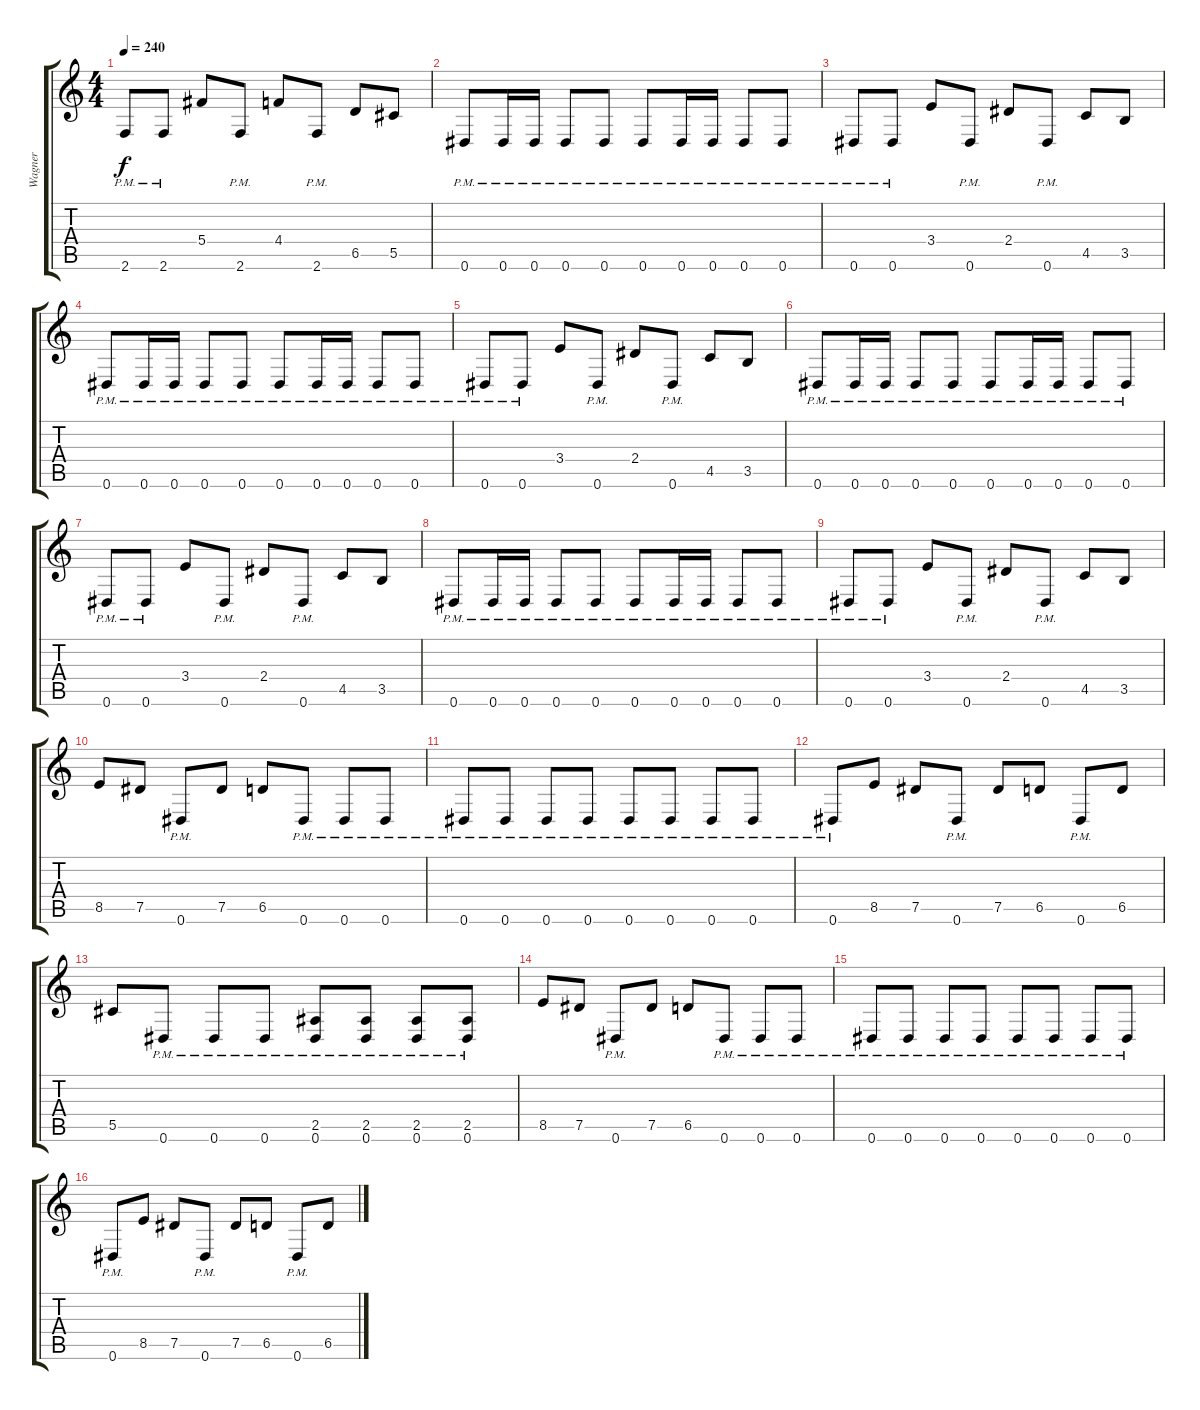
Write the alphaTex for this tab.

\track ("Wagner" "Wagner") {instrument distortionguitar}
\staff {score tabs}
\tuning (Eb4 Bb3 Gb3 Db3 Ab2 Eb2) {hide}
\ts (4 4)
\tempo 240
\clef g2
\ks c
2.6{pm}.8{dy f} 2.6{pm}.8 5.4.8 2.6{pm}.8 4.4.8 2.6{pm}.8 6.5.8 5.5.8 |
0.6{pm}.8 0.6{pm}.16 0.6{pm}.16 0.6{pm}.8 0.6{pm}.8 0.6{pm}.8 0.6{pm}.16 0.6{pm}.16 0.6{pm}.8 0.6{pm}.8 |
0.6{pm}.8 0.6{pm}.8 3.4.8 0.6{pm}.8 2.4.8 0.6{pm}.8 4.5.8 3.5.8 |
0.6{pm}.8 0.6{pm}.16 0.6{pm}.16 0.6{pm}.8 0.6{pm}.8 0.6{pm}.8 0.6{pm}.16 0.6{pm}.16 0.6{pm}.8 0.6{pm}.8 |
0.6{pm}.8 0.6{pm}.8 3.4.8 0.6{pm}.8 2.4.8 0.6{pm}.8 4.5.8 3.5.8 |
0.6{pm}.8 0.6{pm}.16 0.6{pm}.16 0.6{pm}.8 0.6{pm}.8 0.6{pm}.8 0.6{pm}.16 0.6{pm}.16 0.6{pm}.8 0.6{pm}.8 |
0.6{pm}.8 0.6{pm}.8 3.4.8 0.6{pm}.8 2.4.8 0.6{pm}.8 4.5.8 3.5.8 |
0.6{pm}.8 0.6{pm}.16 0.6{pm}.16 0.6{pm}.8 0.6{pm}.8 0.6{pm}.8 0.6{pm}.16 0.6{pm}.16 0.6{pm}.8 0.6{pm}.8 |
0.6{pm}.8 0.6{pm}.8 3.4.8 0.6{pm}.8 2.4.8 0.6{pm}.8 4.5.8 3.5.8 |
8.5.8 7.5.8 0.6{pm}.8 7.5.8 6.5.8 0.6{pm}.8 0.6{pm}.8 0.6{pm}.8 |
0.6{pm}.8 0.6{pm}.8 0.6{pm}.8 0.6{pm}.8 0.6{pm}.8 0.6{pm}.8 0.6{pm}.8 0.6{pm}.8 |
0.6{pm}.8 8.5.8 7.5.8 0.6{pm}.8 7.5.8 6.5.8 0.6{pm}.8 6.5.8 |
5.5.8 0.6{pm}.8 0.6{pm}.8 0.6{pm}.8 (2.5{pm} 0.6{pm}).8 (2.5{pm} 0.6{pm}).8 (2.5{pm} 0.6{pm}).8 (2.5{pm} 0.6{pm}).8 |
8.5.8 7.5.8 0.6{pm}.8 7.5.8 6.5.8 0.6{pm}.8 0.6{pm}.8 0.6{pm}.8 |
0.6{pm}.8 0.6{pm}.8 0.6{pm}.8 0.6{pm}.8 0.6{pm}.8 0.6{pm}.8 0.6{pm}.8 0.6{pm}.8 |
0.6{pm}.8 8.5.8 7.5.8 0.6{pm}.8 7.5.8 6.5.8 0.6{pm}.8 6.5.8
